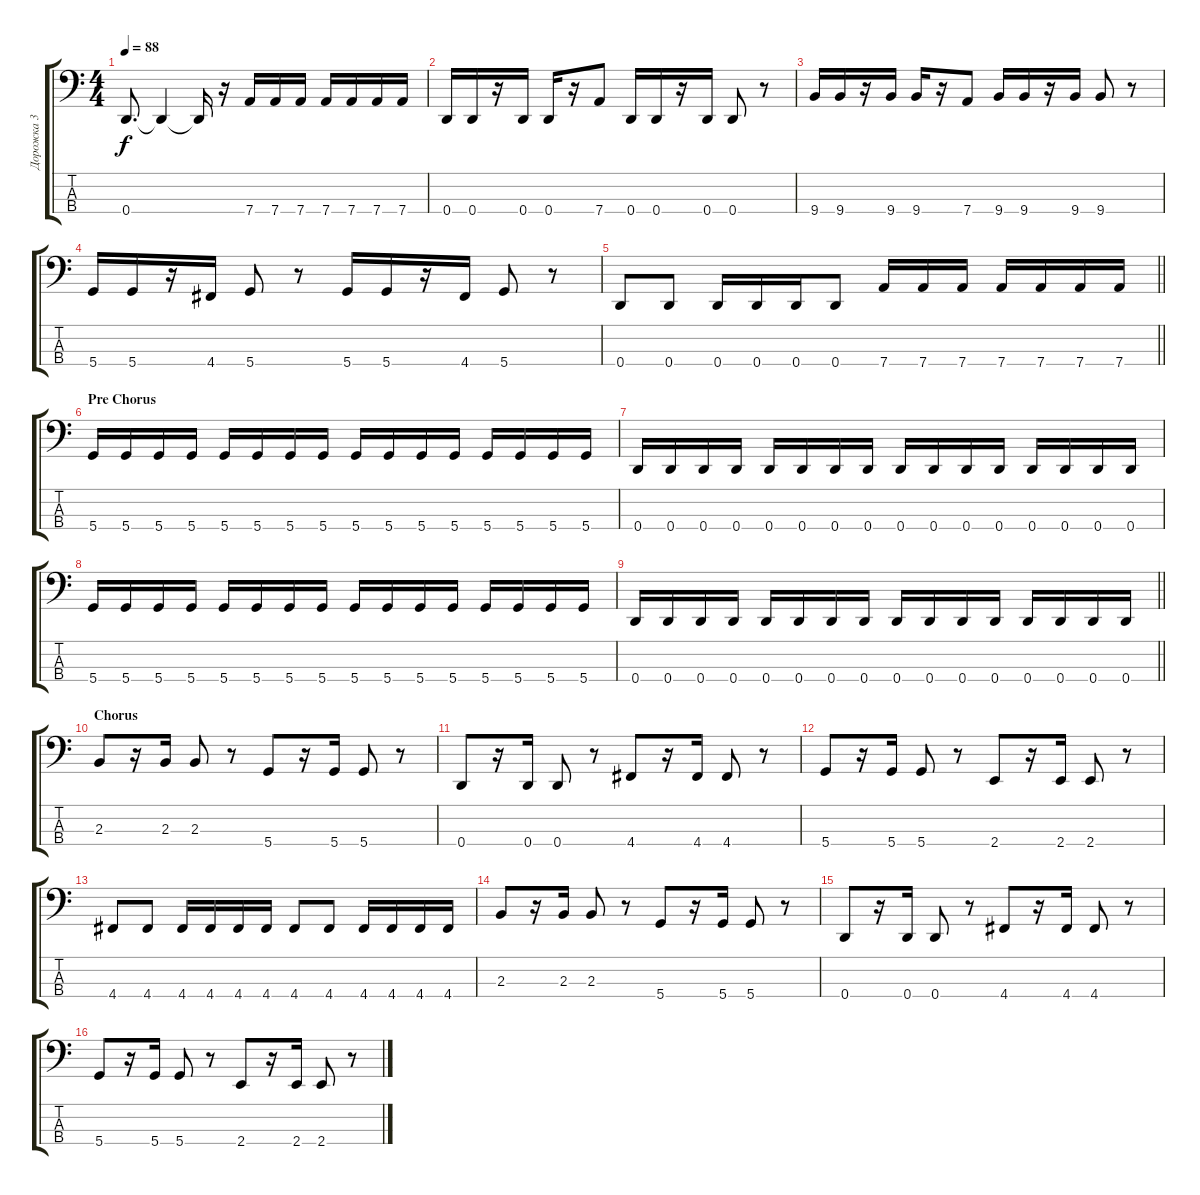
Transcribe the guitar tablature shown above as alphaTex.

\track ("Дорожка 3" "Дорожка 3") {instrument electricbassfinger}
\staff {score tabs}
\tuning (G2 D2 A1 D1) {hide}
\ts (4 4)
\tempo 88
\clef f4
\ks c
0.4.8{d dy f} 0.4{t}.4 0.4{t}.16 r.16 7.4.16 7.4.16 7.4.16 7.4.16 7.4.16 7.4.16 7.4.16 |
0.4.16 0.4.16 r.16 0.4.16 0.4.16 r.16 7.4.8 0.4.16 0.4.16 r.16 0.4.16 0.4.8 r.8 |
9.4.16 9.4.16 r.16 9.4.16 9.4.16 r.16 7.4.8 9.4.16 9.4.16 r.16 9.4.16 9.4.8 r.8 |
5.4.16 5.4.16 r.16 4.4.16 5.4.8 r.8 5.4.16 5.4.16 r.16 4.4.16 5.4.8 r.8 |
\barLineRight lightlight
0.4.8 0.4.8 0.4.16 0.4.16 0.4.16 0.4.8 7.4.16 7.4.16 7.4.16 7.4.16 7.4.16 7.4.16 7.4.16 |
\section ("" "Pre Chorus")
5.4.16 5.4.16 5.4.16 5.4.16 5.4.16 5.4.16 5.4.16 5.4.16 5.4.16 5.4.16 5.4.16 5.4.16 5.4.16 5.4.16 5.4.16 5.4.16 |
0.4.16 0.4.16 0.4.16 0.4.16 0.4.16 0.4.16 0.4.16 0.4.16 0.4.16 0.4.16 0.4.16 0.4.16 0.4.16 0.4.16 0.4.16 0.4.16 |
5.4.16 5.4.16 5.4.16 5.4.16 5.4.16 5.4.16 5.4.16 5.4.16 5.4.16 5.4.16 5.4.16 5.4.16 5.4.16 5.4.16 5.4.16 5.4.16 |
\barLineRight lightlight
0.4.16 0.4.16 0.4.16 0.4.16 0.4.16 0.4.16 0.4.16 0.4.16 0.4.16 0.4.16 0.4.16 0.4.16 0.4.16 0.4.16 0.4.16 0.4.16 |
\section ("" "Chorus")
2.3.8 r.16 2.3.16 2.3.8 r.8 5.4.8 r.16 5.4.16 5.4.8 r.8 |
0.4.8 r.16 0.4.16 0.4.8 r.8 4.4.8 r.16 4.4.16 4.4.8 r.8 |
5.4.8 r.16 5.4.16 5.4.8 r.8 2.4.8 r.16 2.4.16 2.4.8 r.8 |
4.4.8 4.4.8 4.4.16 4.4.16 4.4.16 4.4.16 4.4.8 4.4.8 4.4.16 4.4.16 4.4.16 4.4.16 |
2.3.8 r.16 2.3.16 2.3.8 r.8 5.4.8 r.16 5.4.16 5.4.8 r.8 |
0.4.8 r.16 0.4.16 0.4.8 r.8 4.4.8 r.16 4.4.16 4.4.8 r.8 |
5.4.8 r.16 5.4.16 5.4.8 r.8 2.4.8 r.16 2.4.16 2.4.8 r.8
